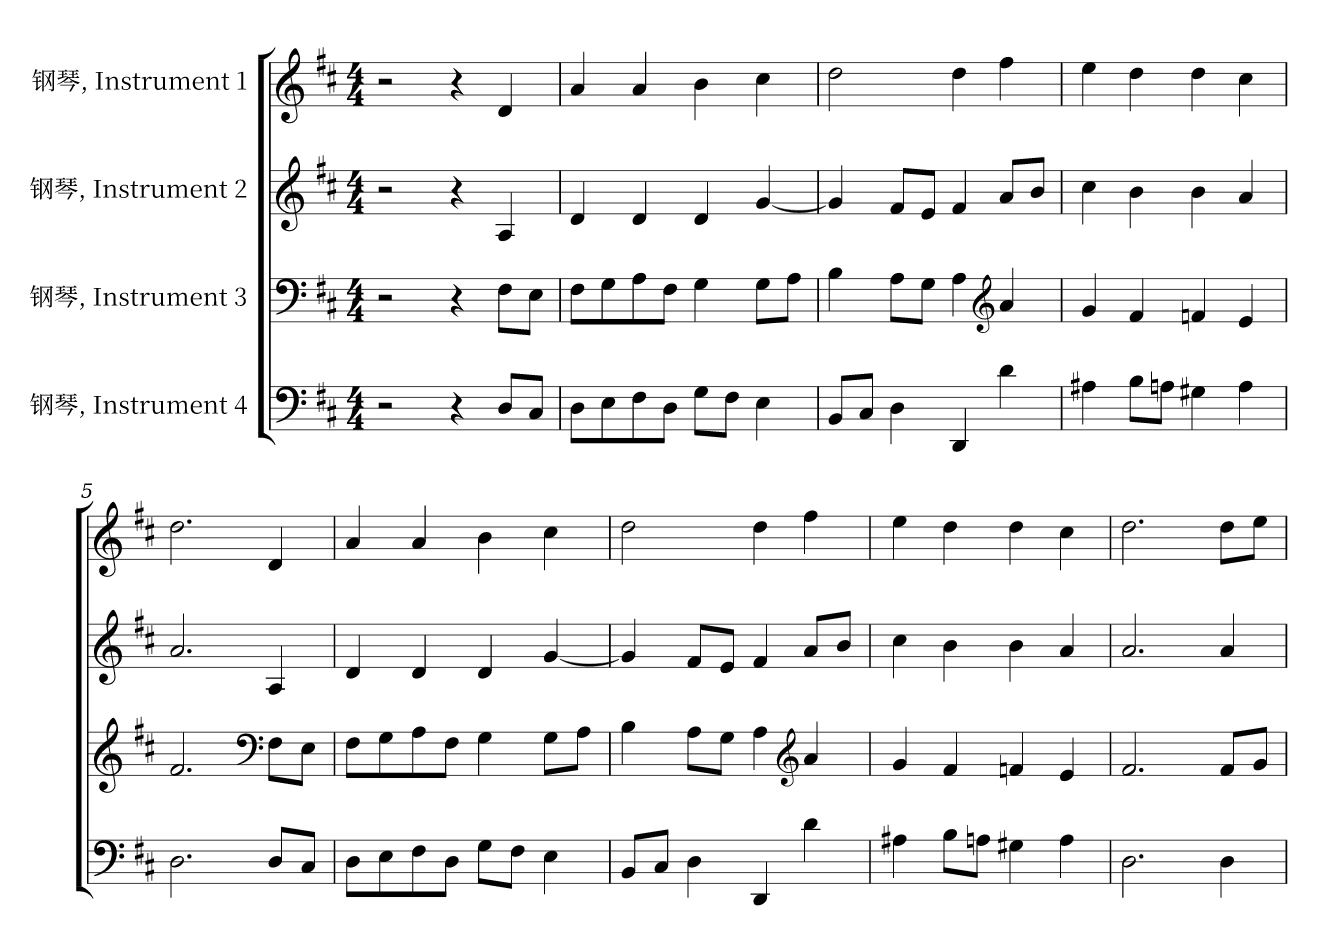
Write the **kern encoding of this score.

**kern	**kern	**kern	**kern
*part4	*part3	*part2	*part1
*staff4	*staff3	*staff2	*staff1
*I"钢琴, Instrument 4	*I"钢琴, Instrument 3	*I"钢琴, Instrument 2	*I"钢琴, Instrument 1
*clefF4	*clefF4	*clefG2	*clefG2
*k[f#c#]	*k[f#c#]	*k[f#c#]	*k[f#c#]
*M4/4	*M4/4	*M4/4	*M4/4
*MM80	*MM80	*MM80	*MM80
=1	=1	=1	=1
2r	2r	2r	2r
4r	4r	4r	4r
8D/L	8F#\L	4A/	4d/
8C#/J	8E\J	.	.
=2	=2	=2	=2
8D\L	8F#\L	4d/	4a/
8E\	8G\	.	.
8F#\	8A\	4d/	4a/
8D\J	8F#\J	.	.
8G\L	4G\	4d/	4b\
8F#\J	.	.	.
4E\	8G\L	[4g/	4cc#\
.	8A\J	.	.
=3	=3	=3	=3
8BB/L	4B\	4g/]	2dd\
8C#/J	.	.	.
4D\	8A\L	8f#/L	.
.	8G\J	8e/J	.
4DD/	4A\	4f#/	4dd\
*	*clefG2	*	*
4d\	4a/	8a/L	4ff#\
.	.	8b/J	.
=4	=4	=4	=4
4A#X\	4g/	4cc#\	4ee\
8B\L	4f#/	4b\	4dd\
8An\J	.	.	.
4G#X\	4fn/	4b\	4dd\
4A\	4e/	4a/	4cc#\
!!LO:LB:g=z
=5	=5	=5	=5
2.D\	2.f#/	2.a/	2.dd\
*	*clefF4	*	*
8D/L	8F#\L	4A/	4d/
8C#/J	8E\J	.	.
=6	=6	=6	=6
8D\L	8F#\L	4d/	4a/
8E\	8G\	.	.
8F#\	8A\	4d/	4a/
8D\J	8F#\J	.	.
8G\L	4G\	4d/	4b\
8F#\J	.	.	.
4E\	8G\L	[4g/	4cc#\
.	8A\J	.	.
=7	=7	=7	=7
8BB/L	4B\	4g/]	2dd\
8C#/J	.	.	.
4D\	8A\L	8f#/L	.
.	8G\J	8e/J	.
4DD/	4A\	4f#/	4dd\
*	*clefG2	*	*
4d\	4a/	8a/L	4ff#\
.	.	8b/J	.
=8	=8	=8	=8
4A#X\	4g/	4cc#\	4ee\
8B\L	4f#/	4b\	4dd\
8An\J	.	.	.
4G#X\	4fn/	4b\	4dd\
4A\	4e/	4a/	4cc#\
=9	=9	=9	=9
2.D\	2.f#/	2.a/	2.dd\
4D\	8f#/L	4a/	8dd\L
.	8g/J	.	8ee\J
=	=	=	=
*-	*-	*-	*-
